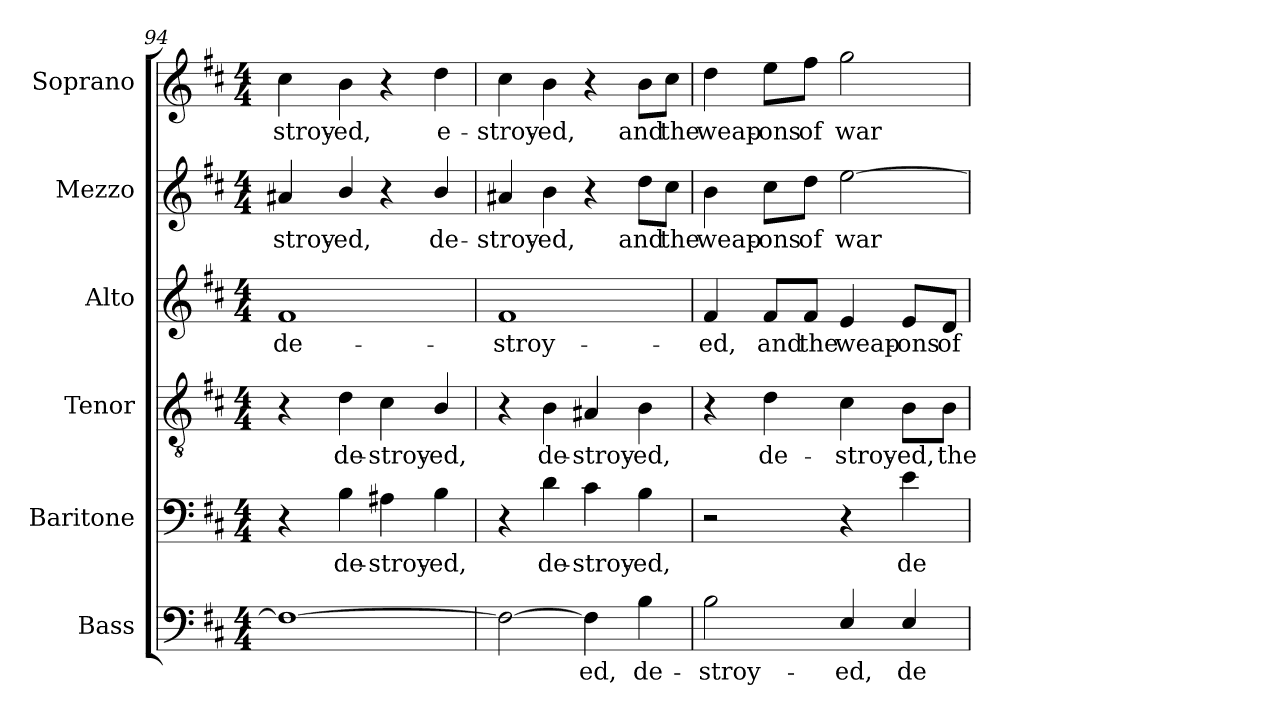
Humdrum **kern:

**kern	**text	**kern	**text	**kern	**text	**kern	**text	**kern	**text	**kern	**text
*part6	*part6	*part5	*part5	*part4	*part4	*part3	*part3	*part2	*part2	*part1	*part1
*staff6	*staff6	*staff5	*staff5	*staff4	*staff4	*staff3	*staff3	*staff2	*staff2	*staff1	*staff1
*I"Bass	*	*I"Baritone	*	*I"Tenor	*	*I"Alto	*	*I"Mezzo	*	*I"Soprano	*
*I'B	*	*I'Bar	*	*I'T.	*	*I'A	*	*I'M	*	*I'S	*
*clefF4	*	*clefF4	*	*clefGv2	*	*clefG2	*	*clefG2	*	*clefG2	*
*	*	*	*	*ITrd7c12	*	*	*	*	*	*	*
*k[f#c#]	*	*k[f#c#]	*	*k[f#c#]	*	*k[f#c#]	*	*k[f#c#]	*	*k[f#c#]	*
*D:	*	*D:	*	*D:	*	*D:	*	*D:	*	*D:	*
*M4/4	*	*M4/4	*	*M4/4	*	*M4/4	*	*M4/4	*	*M4/4	*
=94	=94	=94	=94	=94	=94	=94	=94	=94	=94	=94	=94
!	!	!	!	!	!	!	!LO:LY:b:color=#000000	!	!	!	!
!	!	!	!	!	!	!	!	!	!LO:LY:b:color=#000000	!	!
!	!	!	!	!	!	!	!	!	!	!	!LO:LY:b:color=#000000
1F#i_	.	4r	.	4r	.	1f#i	de-	4a#Xi/	stroy-	4cc#i\	stroy-
!	!	!	!LO:LY:b:color=#000000	!	!	!	!	!	!	!	!
!	!	!	!	!	!LO:LY:b:color=#000000	!	!	!	!	!	!
!	!	!	!	!	!	!	!	!	!LO:LY:b:color=#000000	!	!
!	!	!	!	!	!	!	!	!	!	!	!LO:LY:b:color=#000000
.	.	4Bi\	de-	4Di\	de-	.	.	4bi/	ed,	4bi\	ed,
!	!	!	!LO:LY:b:color=#000000	!	!	!	!	!	!	!	!
!	!	!	!	!	!LO:LY:b:color=#000000	!	!	!	!	!	!
.	.	4A#Xi\	stroy-	4C#i\	-stroy-	.	.	4r	.	4r	.
!	!	!	!LO:LY:b:color=#000000	!	!	!	!	!	!	!	!
!	!	!	!	!	!LO:LY:b:color=#000000	!	!	!	!	!	!
!	!	!	!	!	!	!	!	!	!LO:LY:b:color=#000000	!	!
!	!	!	!	!	!	!	!	!	!	!	!LO:LY:b:color=#000000
.	.	4Bi\	ed,	4BBi/	ed,	.	.	4bi/	de-	4ddi\	e-
!!LO:LB:g=z
=95	=95	=95	=95	=95	=95	=95	=95	=95	=95	=95	=95
!	!	!	!	!	!	!	!LO:LY:b:color=#000000	!	!	!	!
!	!	!	!	!	!	!	!	!	!LO:LY:b:color=#000000	!	!
!	!	!	!	!	!	!	!	!	!	!	!LO:LY:b:color=#000000
2F#i\_	.	4r	.	4r	.	1f#i	-stroy-	4a#Xi/	stroy-	4cc#i\	stroy-
!	!	!	!LO:LY:b:color=#000000	!	!	!	!	!	!	!	!
!	!	!	!	!	!LO:LY:b:color=#000000	!	!	!	!	!	!
!	!	!	!	!	!	!	!	!	!LO:LY:b:color=#000000	!	!
!	!	!	!	!	!	!	!	!	!	!	!LO:LY:b:color=#000000
.	.	4di\	de-	4BBi\	de-	.	.	4bi\	ed,	4bi\	ed,
!	!LO:LY:b:color=#000000	!	!	!	!	!	!	!	!	!	!
!	!	!	!LO:LY:b:color=#000000	!	!	!	!	!	!	!	!
!	!	!	!	!	!LO:LY:b:color=#000000	!	!	!	!	!	!
4F#i\]	ed,	4c#i\	stroy-	4AA#Xi/	stroy-	.	.	4r	.	4r	.
!	!LO:LY:b:color=#000000	!	!	!	!	!	!	!	!	!	!
!	!	!	!LO:LY:b:color=#000000	!	!	!	!	!	!	!	!
!	!	!	!	!	!LO:LY:b:color=#000000	!	!	!	!	!	!
!	!	!	!	!	!	!	!	!	!LO:LY:b:color=#000000	!	!
!	!	!	!	!	!	!	!	!	!	!	!LO:LY:b:color=#000000
4Bi\	de-	4Bi\	ed,	4BBi\	ed,	.	.	8ddi\L	and	8bi\L	and
!	!	!	!	!	!	!	!	!	!LO:LY:b:color=#000000	!	!
!	!	!	!	!	!	!	!	!	!	!	!LO:LY:b:color=#000000
.	.	.	.	.	.	.	.	8cc#i\J	the	8cc#i\J	the
=96	=96	=96	=96	=96	=96	=96	=96	=96	=96	=96	=96
!	!LO:LY:b:color=#000000	!	!	!	!	!	!	!	!	!	!
!	!	!	!	!	!	!	!LO:LY:b:color=#000000	!	!	!	!
!	!	!	!	!	!	!	!	!	!LO:LY:b:color=#000000	!	!
!	!	!	!	!	!	!	!	!	!	!	!LO:LY:b:color=#000000
2Bi\	stroy-	2r	.	4r	.	4f#i/	-ed,	4bi\	weap-	4ddi\	weap-
!	!	!	!	!	!LO:LY:b:color=#000000	!	!	!	!	!	!
!	!	!	!	!	!	!	!LO:LY:b:color=#000000	!	!	!	!
!	!	!	!	!	!	!	!	!	!LO:LY:b:color=#000000	!	!
!	!	!	!	!	!	!	!	!	!	!	!LO:LY:b:color=#000000
.	.	.	.	4Di\	de-	8f#i/L	and	8cc#i\L	ons	8eei\L	ons
!	!	!	!	!	!	!	!LO:LY:b:color=#000000	!	!	!	!
!	!	!	!	!	!	!	!	!	!LO:LY:b:color=#000000	!	!
!	!	!	!	!	!	!	!	!	!	!	!LO:LY:b:color=#000000
.	.	.	.	.	.	8f#i/J	the	8ddi\J	of	8ff#i\J	of
!	!LO:LY:b:color=#000000	!	!	!	!	!	!	!	!	!	!
!	!	!	!	!	!LO:LY:b:color=#000000	!	!	!	!	!	!
!	!	!	!	!	!	!	!LO:LY:b:color=#000000	!	!	!	!
!	!	!	!	!	!	!	!	!	!LO:LY:b:color=#000000	!	!
!	!	!	!	!	!	!	!	!	!	!	!LO:LY:b:color=#000000
4Ei/	-ed,	4r	.	4C#i\	stroy-	4ei/	weap-	[2eei\	war	2ggi\	war
!	!LO:LY:b:color=#000000	!	!	!	!	!	!	!	!	!	!
!	!	!	!LO:LY:b:color=#000000	!	!	!	!	!	!	!	!
!	!	!	!	!	!LO:LY:b:color=#000000	!	!	!	!	!	!
!	!	!	!	!	!	!	!LO:LY:b:color=#000000	!	!	!	!
4Ei/	de-	4ei\	de	8BBi\L	ed,	8ei/L	ons	.	.	.	.
!	!	!	!	!	!LO:LY:b:color=#000000	!	!	!	!	!	!
!	!	!	!	!	!	!	!LO:LY:b:color=#000000	!	!	!	!
.	.	.	.	8BBi\J	the	8di/J	of	.	.	.	.
=	=	=	=	=	=	=	=	=	=	=	=
*-	*-	*-	*-	*-	*-	*-	*-	*-	*-	*-	*-
